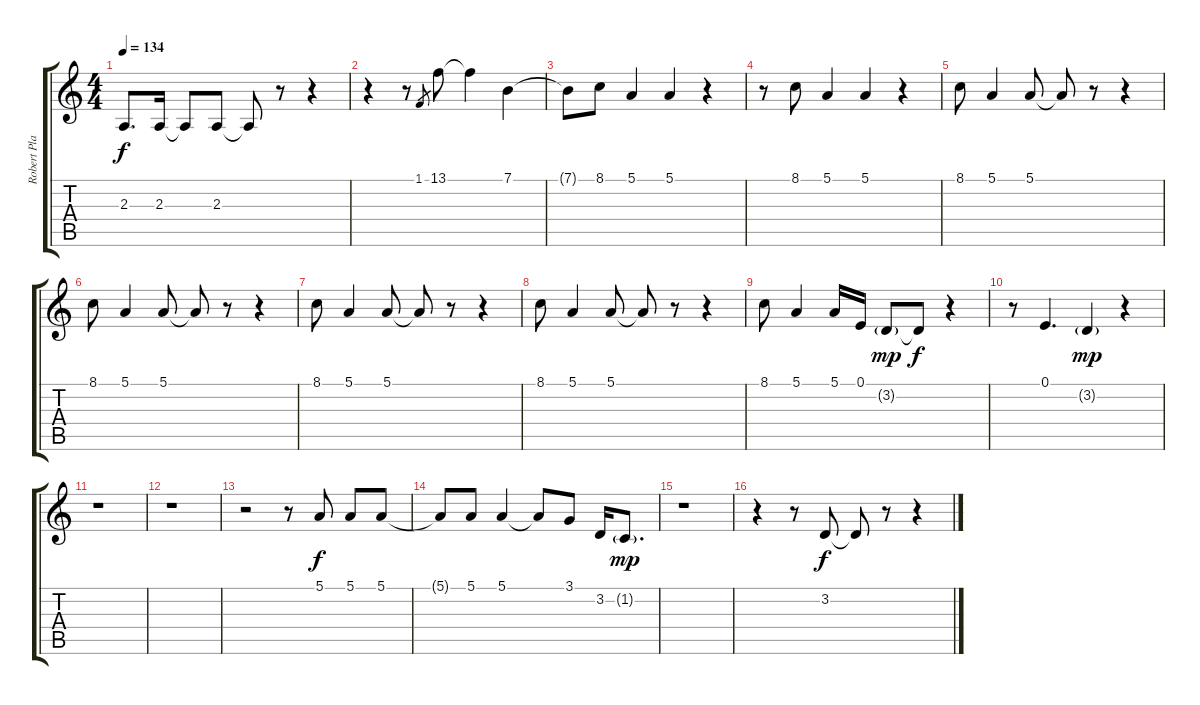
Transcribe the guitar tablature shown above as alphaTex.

\track ("Robert Plant - Vocal" "Robert Pla") {instrument flute}
\staff {score tabs}
\tuning (E4 B3 G3 D3 A2 E2) {hide}
\ts (4 4)
\tempo 134
\clef g2
\ks c
2.3.8{d dy f} 2.3.16 2.3{t}.8 2.3.8 2.3{t}.8 r.8 r.4 |
r.4 r.8 1.1.8{gr} 13.1.8 13.1{t}.4 7.1.4 |
7.1{t}.8 8.1.8 5.1.4 5.1.4 r.4 |
r.8 8.1.8 5.1.4 5.1.4 r.4 |
8.1.8 5.1.4 5.1.8 5.1{t}.8 r.8 r.4 |
8.1.8 5.1.4 5.1.8 5.1{t}.8 r.8 r.4 |
8.1.8 5.1.4 5.1.8 5.1{t}.8 r.8 r.4 |
8.1.8 5.1.4 5.1.8 5.1{t}.8 r.8 r.4 |
8.1.8 5.1.4 5.1.16 0.1.16 3.2{g}.8{dy mp} 3.2{t}.8{dy f} r.4 |
r.8 0.1.4{d} 3.2{g}.4{dy mp} r.4 |
r.1 |
r.1 |
r.2 r.8 5.1.8{dy f} 5.1.8 5.1.8 |
5.1{t}.8 5.1.8 5.1.4 5.1{t}.8 3.1.8 3.2.16 1.2{g}.8{d dy mp} |
r.1 |
r.4 r.8 3.2.8{dy f} 3.2{t}.8 r.8 r.4
